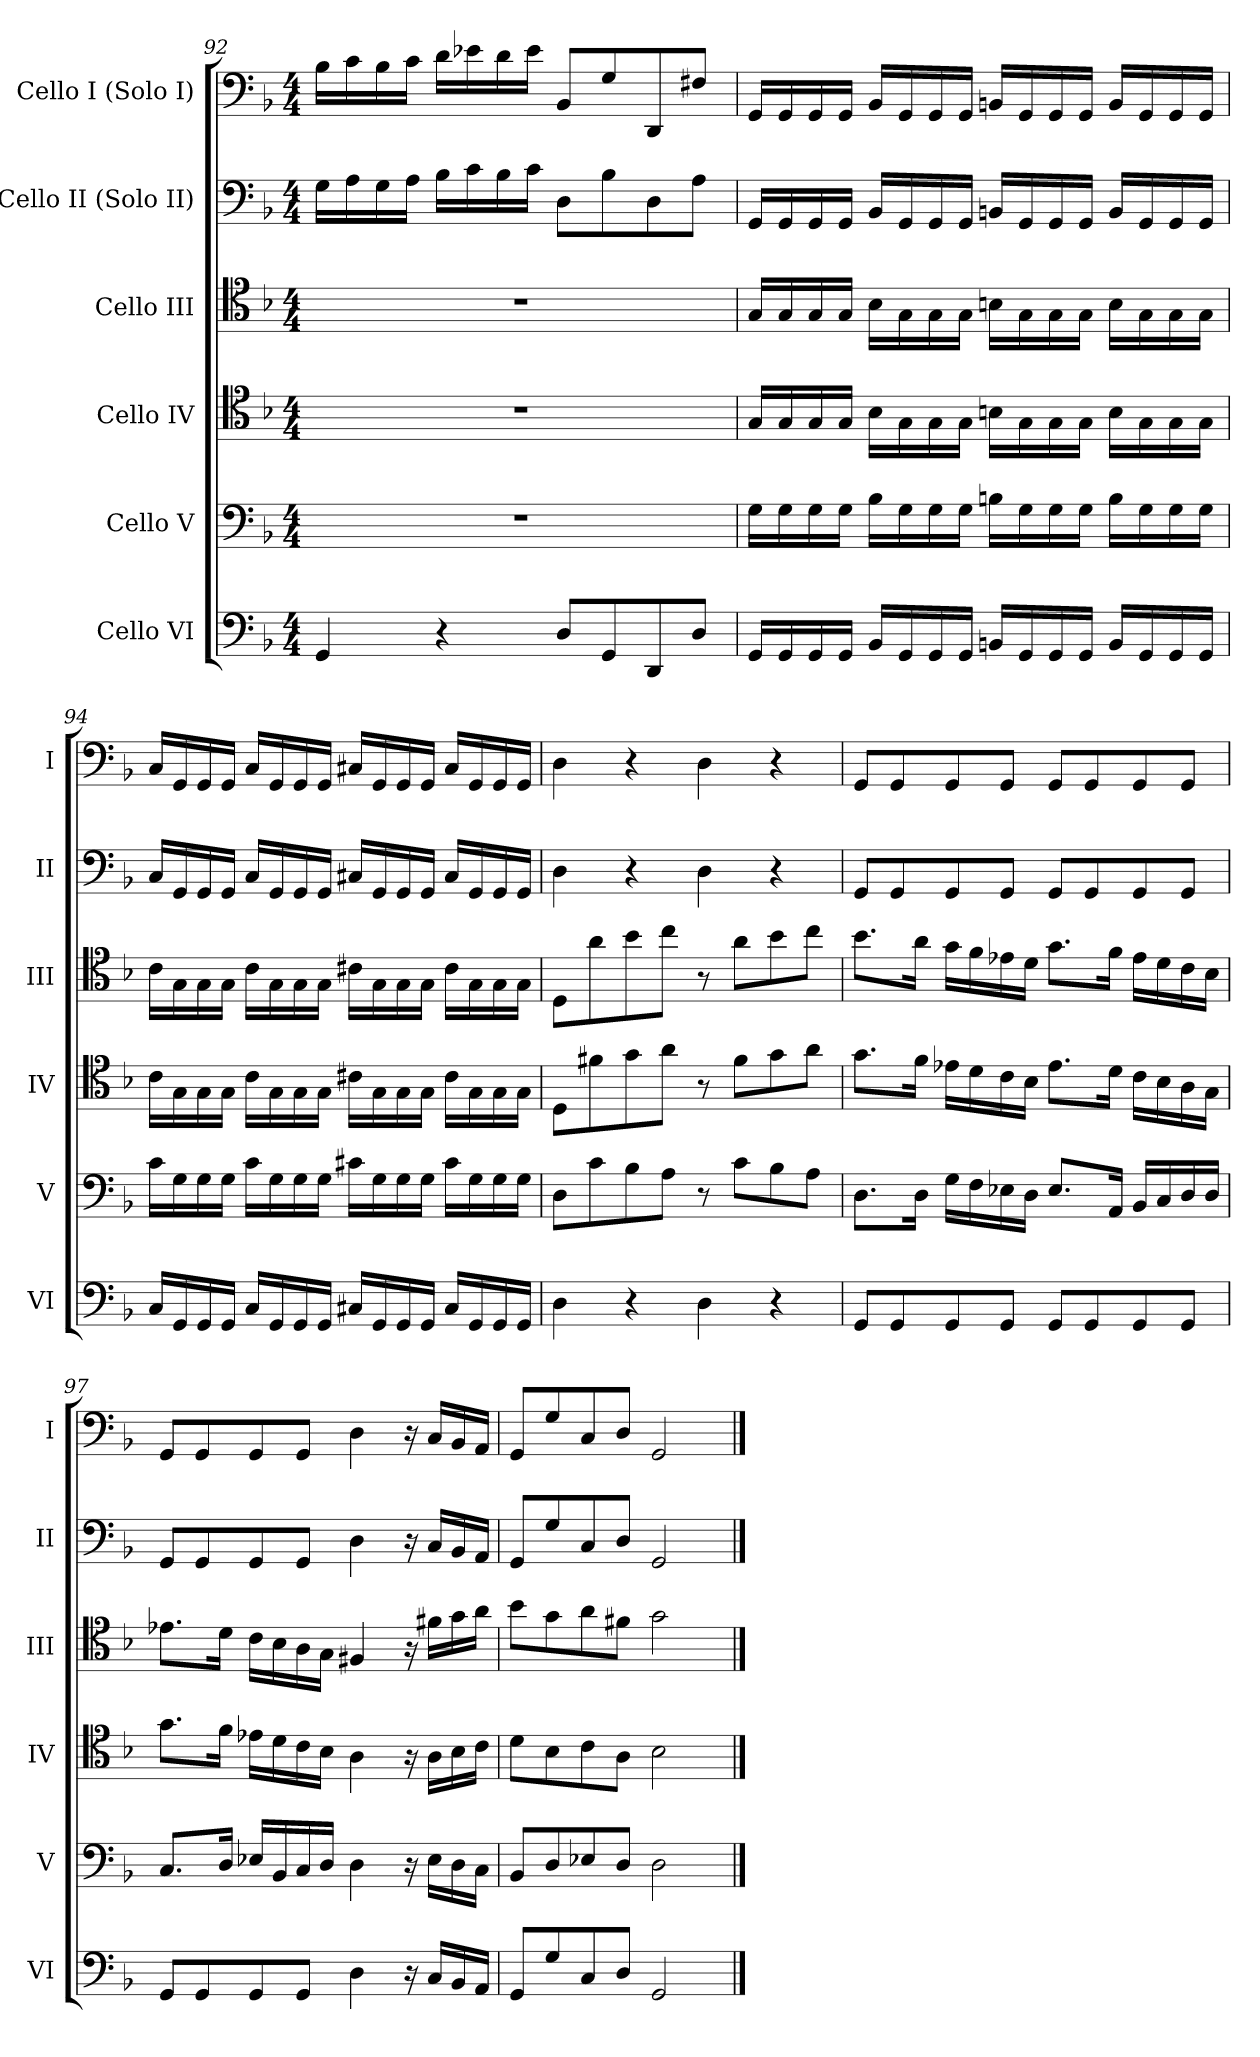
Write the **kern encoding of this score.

**kern	**kern	**kern	**kern	**kern	**kern
*part6	*part5	*part4	*part3	*part2	*part1
*staff6	*staff5	*staff4	*staff3	*staff2	*staff1
*I"Cello VI	*I"Cello V	*I"Cello IV	*I"Cello III	*I"Cello II (Solo II)	*I"Cello I (Solo I)
*I'VI	*I'V	*I'IV	*I'III	*I'II	*I'I
*clefF4	*clefF4	*clefC4	*clefC4	*clefF4	*clefF4
*k[b-]	*k[b-]	*k[b-]	*k[b-]	*k[b-]	*k[b-]
*M4/4	*M4/4	*M4/4	*M4/4	*M4/4	*M4/4
=92	=92	=92	=92	=92	=92
4GG/	1r	1r	1r	16G\LL	16B-\LL
.	.	.	.	16A\	16c\
.	.	.	.	16G\	16B-\
.	.	.	.	16A\JJ	16c\JJ
4r	.	.	.	16B-\LL	16d\LL
.	.	.	.	16c\	16e-X\
.	.	.	.	16B-\	16d\
.	.	.	.	16c\JJ	16e-\JJ
8D/L	.	.	.	8D\L	8BB-/L
8GG/	.	.	.	8B-\	8G/
8DD/	.	.	.	8D\	8DD/
8D/J	.	.	.	8A\J	8F#X/J
=93	=93	=93	=93	=93	=93
16GG/LL	16G\LL	16G/LL	16G/LL	16GG/LL	16GG/LL
16GG/	16G\	16G/	16G/	16GG/	16GG/
16GG/	16G\	16G/	16G/	16GG/	16GG/
16GG/JJ	16G\JJ	16G/JJ	16G/JJ	16GG/JJ	16GG/JJ
16BB-/LL	16B-\LL	16B-\LL	16B-\LL	16BB-/LL	16BB-/LL
16GG/	16G\	16G\	16G\	16GG/	16GG/
16GG/	16G\	16G\	16G\	16GG/	16GG/
16GG/JJ	16G\JJ	16G\JJ	16G\JJ	16GG/JJ	16GG/JJ
16BBn/LL	16Bn\LL	16Bn\LL	16Bn\LL	16BBn/LL	16BBn/LL
16GG/	16G\	16G\	16G\	16GG/	16GG/
16GG/	16G\	16G\	16G\	16GG/	16GG/
16GG/JJ	16G\JJ	16G\JJ	16G\JJ	16GG/JJ	16GG/JJ
16BB/LL	16B\LL	16B\LL	16B\LL	16BB/LL	16BB/LL
16GG/	16G\	16G\	16G\	16GG/	16GG/
16GG/	16G\	16G\	16G\	16GG/	16GG/
16GG/JJ	16G\JJ	16G\JJ	16G\JJ	16GG/JJ	16GG/JJ
!!LO:LB:g=z
=94	=94	=94	=94	=94	=94
16C/LL	16c\LL	16c\LL	16c\LL	16C/LL	16C/LL
16GG/	16G\	16G\	16G\	16GG/	16GG/
16GG/	16G\	16G\	16G\	16GG/	16GG/
16GG/JJ	16G\JJ	16G\JJ	16G\JJ	16GG/JJ	16GG/JJ
16C/LL	16c\LL	16c\LL	16c\LL	16C/LL	16C/LL
16GG/	16G\	16G\	16G\	16GG/	16GG/
16GG/	16G\	16G\	16G\	16GG/	16GG/
16GG/JJ	16G\JJ	16G\JJ	16G\JJ	16GG/JJ	16GG/JJ
16C#X/LL	16c#X\LL	16c#X\LL	16c#X\LL	16C#X/LL	16C#X/LL
16GG/	16G\	16G\	16G\	16GG/	16GG/
16GG/	16G\	16G\	16G\	16GG/	16GG/
16GG/JJ	16G\JJ	16G\JJ	16G\JJ	16GG/JJ	16GG/JJ
16C#/LL	16c#\LL	16c#\LL	16c#\LL	16C#/LL	16C#/LL
16GG/	16G\	16G\	16G\	16GG/	16GG/
16GG/	16G\	16G\	16G\	16GG/	16GG/
16GG/JJ	16G\JJ	16G\JJ	16G\JJ	16GG/JJ	16GG/JJ
=95	=95	=95	=95	=95	=95
4D\	8D\L	8D\L	8D\L	4D\	4D\
.	8c\	8f#X\	8a\	.	.
4r	8B-\	8g\	8b-\	4r	4r
.	8A\J	8a\J	8cc\J	.	.
4D\	8r	8r	8r	4D\	4D\
.	8c\L	8f#\L	8a\L	.	.
4r	8B-\	8g\	8b-\	4r	4r
.	8A\J	8a\J	8cc\J	.	.
=96	=96	=96	=96	=96	=96
8GG/L	8.D\L	8.g\L	8.b-\L	8GG/L	8GG/L
8GG/	.	.	.	8GG/	8GG/
.	16D\Jk	16f\Jk	16a\Jk	.	.
8GG/	16G\LL	16e-X\LL	16g\LL	8GG/	8GG/
.	16F\	16d\	16f\	.	.
8GG/J	16E-X\	16c\	16e-X\	8GG/J	8GG/J
.	16D\JJ	16B-\JJ	16d\JJ	.	.
8GG/L	8.E-/L	8.e-\L	8.g\L	8GG/L	8GG/L
8GG/	.	.	.	8GG/	8GG/
.	16AA/Jk	16d\Jk	16f\Jk	.	.
8GG/	16BB-/LL	16c\LL	16e-\LL	8GG/	8GG/
.	16C/	16B-\	16d\	.	.
8GG/J	16D/	16A\	16c\	8GG/J	8GG/J
.	16D/JJ	16G\JJ	16B-\JJ	.	.
=97	=97	=97	=97	=97	=97
8GG/L	8.C/L	8.g\L	8.e-X\L	8GG/L	8GG/L
8GG/	.	.	.	8GG/	8GG/
.	16D/Jk	16f\Jk	16d\Jk	.	.
8GG/	16E-X/LL	16e-X\LL	16c\LL	8GG/	8GG/
.	16BB-/	16d\	16B-\	.	.
8GG/J	16C/	16c\	16A\	8GG/J	8GG/J
.	16D/JJ	16B-\JJ	16G\JJ	.	.
4D\	4D\	4A\	4F#X/	4D\	4D\
16r	16r	16r	16r	16r	16r
16C/LL	16E-\LL	16A\LL	16f#X\LL	16C/LL	16C/LL
16BB-/	16D\	16B-\	16g\	16BB-/	16BB-/
16AA/JJ	16C\JJ	16c\JJ	16a\JJ	16AA/JJ	16AA/JJ
=98	=98	=98	=98	=98	=98
8GG/L	8BB-/L	8d\L	8b-\L	8GG/L	8GG/L
8G/	8D/	8B-\	8g\	8G/	8G/
8C/	8E-X/	8c\	8a\	8C/	8C/
8D/J	8D/J	8A\J	8f#X\J	8D/J	8D/J
2GG/	2D\	2B-\	2g\	2GG/	2GG/
==	==	==	==	==	==
*-	*-	*-	*-	*-	*-
